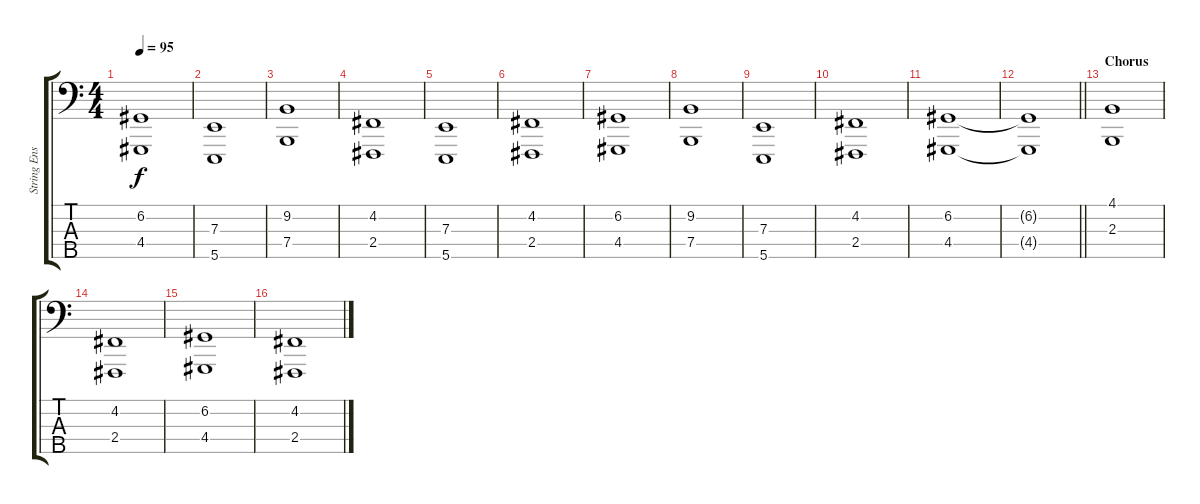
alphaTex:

\track ("String Ensemble" "String Ens") {instrument stringensemble1}
\staff {score tabs}
\tuning (G2 D2 A1 E1 B0) {hide}
\ts (4 4)
\tempo 95
\clef f4
\ks c
(6.2 4.4).1{dy f} |
(7.3 5.5).1 |
(9.2 7.4).1 |
(4.2 2.4).1 |
(7.3 5.5).1 |
(4.2 2.4).1 |
(6.2 4.4).1 |
(9.2 7.4).1 |
(7.3 5.5).1 |
(4.2 2.4).1 |
(6.2 4.4).1 |
\barLineRight lightlight
(6.2{t} 4.4{t}).1 |
\section ("" "Chorus ")
(4.1 2.3).1 |
(4.2 2.4).1 |
(6.2 4.4).1 |
(4.2 2.4).1
